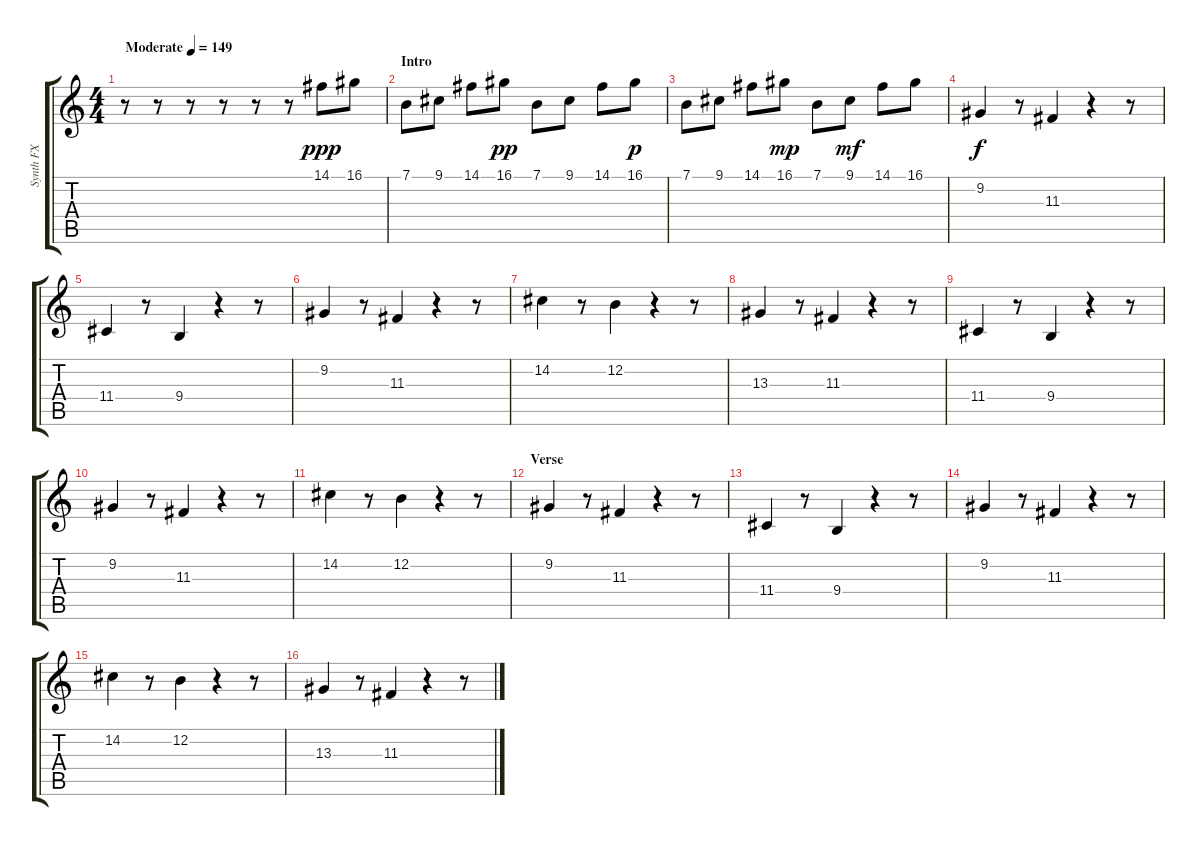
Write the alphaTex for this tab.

\track ("Synth FX" "Synth FX") {instrument fx7echoes}
\staff {score tabs}
\tuning (E4 B3 G3 D3 A2 E2) {hide}
\ts (4 4)
\tempo (149 "Moderate")
\clef g2
\ks c
r.8{dy ppp instrument fx7echoes} r.8 r.8 r.8 r.8 r.8 14.1.8 16.1.8 |
\section ("" "Intro")
7.1.8 9.1.8 14.1.8 16.1.8{dy pp} 7.1.8 9.1.8 14.1.8 16.1.8{dy p} |
7.1.8 9.1.8 14.1.8 16.1.8{dy mp} 7.1.8 9.1.8{dy mf} 14.1.8 16.1.8 |
9.2.4{dy f} r.8 11.3.4 r.4 r.8 |
11.4.4 r.8 9.4.4 r.4 r.8 |
9.2.4 r.8 11.3.4 r.4 r.8 |
14.2.4 r.8 12.2.4 r.4 r.8 |
13.3.4 r.8 11.3.4 r.4 r.8 |
11.4.4 r.8 9.4.4 r.4 r.8 |
9.2.4 r.8 11.3.4 r.4 r.8 |
14.2.4 r.8 12.2.4 r.4 r.8 |
\section ("" "Verse")
9.2.4 r.8 11.3.4 r.4 r.8 |
11.4.4 r.8 9.4.4 r.4 r.8 |
9.2.4 r.8 11.3.4 r.4 r.8 |
14.2.4 r.8 12.2.4 r.4 r.8 |
13.3.4 r.8 11.3.4 r.4 r.8
